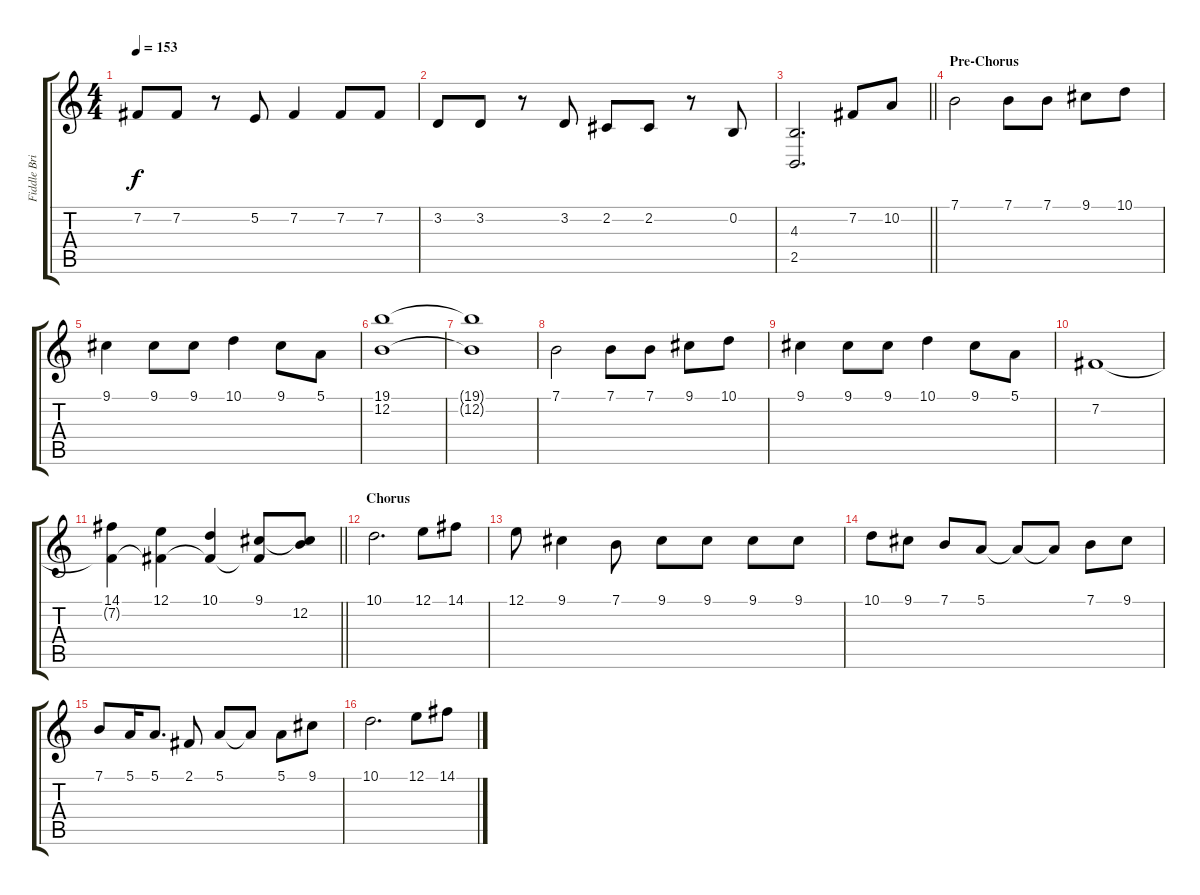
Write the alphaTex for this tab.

\track ("Fiddle Bridget Regan" "Fiddle Bri") {instrument fiddle}
\staff {score tabs}
\tuning (E4 B3 G3 D3 A2 E2) {hide}
\ts (4 4)
\tempo 153
\clef g2
\ks c
7.2.8{dy f} 7.2.8 r.8 5.2.8 7.2.4 7.2.8 7.2.8 |
3.2.8 3.2.8 r.8 3.2.8 2.2.8 2.2.8 r.8 0.2.8 |
\barLineRight lightlight
(4.3 2.5).2{d} 7.2.8 10.2.8 |
\section ("" "Pre-Chorus")
7.1.2 7.1.8 7.1.8 9.1.8 10.1.8 |
9.1.4 9.1.8 9.1.8 10.1.4 9.1.8 5.1.8 |
(19.1 12.2).1 |
(19.1{t} 12.2{t}).1 |
7.1.2 7.1.8 7.1.8 9.1.8 10.1.8 |
9.1.4 9.1.8 9.1.8 10.1.4 9.1.8 5.1.8 |
7.2.1 |
\barLineRight lightlight
(14.1 7.2{t}).4 (12.1 7.2{t}).4 (10.1 7.2{t}).4 (9.1 7.2{t}).8 (9.1{t} 12.2).8 |
\section ("" "Chorus")
10.1.2{d} 12.1.8 14.1.8 |
12.1.8 9.1.4 7.1.8 9.1.8 9.1.8 9.1.8 9.1.8 |
10.1.8 9.1.8 7.1.8 5.1.8 5.1{t}.8 5.1{t}.8 7.1.8 9.1.8 |
7.1.8 5.1.16 5.1.8{d} 2.1.8 5.1.8 5.1{t}.8 5.1.8 9.1.8 |
10.1.2{d} 12.1.8 14.1.8
